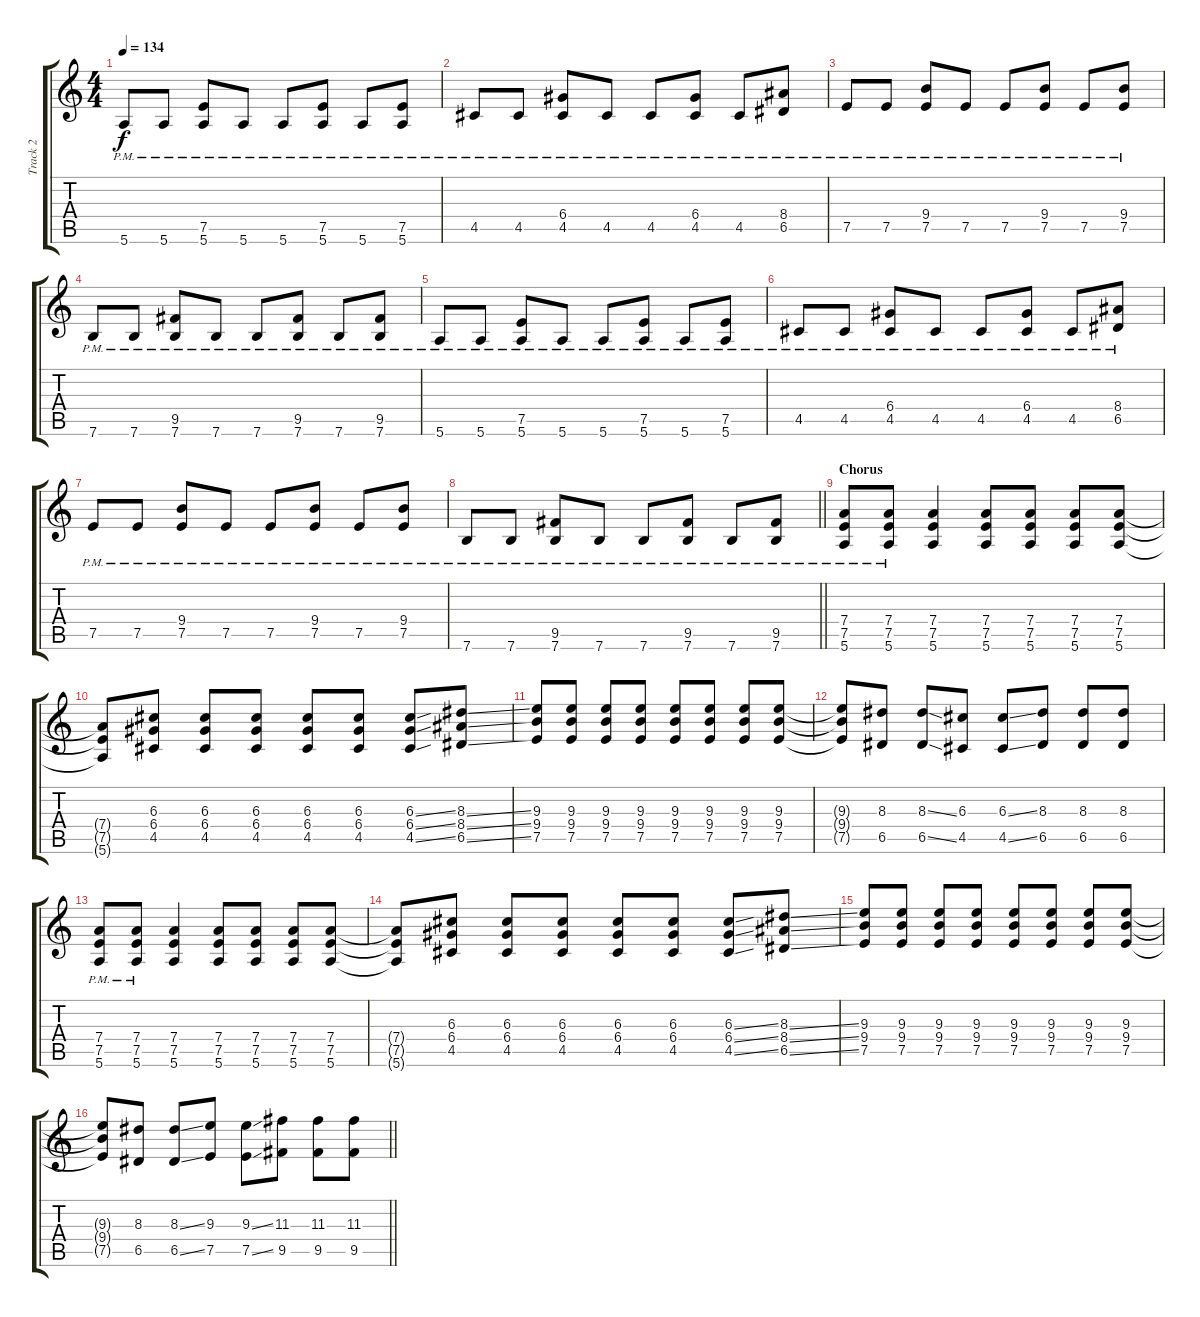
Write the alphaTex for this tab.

\track ("Track 2" "Track 2") {instrument distortionguitar}
\staff {score tabs}
\tuning (E4 B3 G3 D3 A2 E2) {hide}
\ts (4 4)
\tempo 134
\clef g2
\ks c
5.6{pm}.8{dy f} 5.6{pm}.8 (7.5{pm} 5.6{pm}).8 5.6{pm}.8 5.6{pm}.8 (7.5{pm} 5.6{pm}).8 5.6{pm}.8 (7.5{pm} 5.6{pm}).8 |
4.5{pm}.8 4.5{pm}.8 (6.4{pm} 4.5{pm}).8 4.5{pm}.8 4.5{pm}.8 (6.4{pm} 4.5{pm}).8 4.5{pm}.8 (8.4{pm} 6.5{pm}).8 |
7.5{pm}.8 7.5{pm}.8 (9.4{pm} 7.5{pm}).8 7.5{pm}.8 7.5{pm}.8 (9.4{pm} 7.5{pm}).8 7.5{pm}.8 (9.4{pm} 7.5{pm}).8 |
7.6{pm}.8 7.6{pm}.8 (9.5{pm} 7.6{pm}).8 7.6{pm}.8 7.6{pm}.8 (9.5{pm} 7.6{pm}).8 7.6{pm}.8 (9.5{pm} 7.6{pm}).8 |
5.6{pm}.8 5.6{pm}.8 (7.5{pm} 5.6{pm}).8 5.6{pm}.8 5.6{pm}.8 (7.5{pm} 5.6{pm}).8 5.6{pm}.8 (7.5{pm} 5.6{pm}).8 |
4.5{pm}.8 4.5{pm}.8 (6.4{pm} 4.5{pm}).8 4.5{pm}.8 4.5{pm}.8 (6.4{pm} 4.5{pm}).8 4.5{pm}.8 (8.4{pm} 6.5{pm}).8 |
7.5{pm}.8 7.5{pm}.8 (9.4{pm} 7.5{pm}).8 7.5{pm}.8 7.5{pm}.8 (9.4{pm} 7.5{pm}).8 7.5{pm}.8 (9.4{pm} 7.5{pm}).8 |
\barLineRight lightlight
7.6{pm}.8 7.6{pm}.8 (9.5{pm} 7.6{pm}).8 7.6{pm}.8 7.6{pm}.8 (9.5{pm} 7.6{pm}).8 7.6{pm}.8 (9.5{pm} 7.6{pm}).8 |
\section ("" "Chorus")
(7.4{pm} 7.5{pm} 5.6{pm}).8 (7.4{pm} 7.5{pm} 5.6{pm}).8 (7.4 7.5 5.6).4 (7.4 7.5 5.6).8 (7.4 7.5 5.6).8 (7.4 7.5 5.6).8 (7.4 7.5 5.6).8 |
(7.4{t} 7.5{t} 5.6{t}).8 (6.3 6.4 4.5).8 (6.3 6.4 4.5).8 (6.3 6.4 4.5).8 (6.3 6.4 4.5).8 (6.3 6.4 4.5).8 (6.3{ss} 6.4{ss} 4.5{ss}).8 (8.3{ss} 8.4{ss} 6.5{ss}).8 |
(9.3 9.4 7.5).8 (9.3 9.4 7.5).8 (9.3 9.4 7.5).8 (9.3 9.4 7.5).8 (9.3 9.4 7.5).8 (9.3 9.4 7.5).8 (9.3 9.4 7.5).8 (9.3 9.4 7.5).8 |
(9.3{t} 9.4{t} 7.5{t}).8 (8.3 6.5).8 (8.3{ss} 6.5{ss}).8 (6.3 4.5).8 (6.3{ss} 4.5{ss}).8 (8.3 6.5).8 (8.3 6.5).8 (8.3 6.5).8 |
(7.4{pm} 7.5{pm} 5.6{pm}).8 (7.4{pm} 7.5{pm} 5.6{pm}).8 (7.4 7.5 5.6).4 (7.4 7.5 5.6).8 (7.4 7.5 5.6).8 (7.4 7.5 5.6).8 (7.4 7.5 5.6).8 |
(7.4{t} 7.5{t} 5.6{t}).8 (6.3 6.4 4.5).8 (6.3 6.4 4.5).8 (6.3 6.4 4.5).8 (6.3 6.4 4.5).8 (6.3 6.4 4.5).8 (6.3{ss} 6.4{ss} 4.5{ss}).8 (8.3{ss} 8.4{ss} 6.5{ss}).8 |
(9.3 9.4 7.5).8 (9.3 9.4 7.5).8 (9.3 9.4 7.5).8 (9.3 9.4 7.5).8 (9.3 9.4 7.5).8 (9.3 9.4 7.5).8 (9.3 9.4 7.5).8 (9.3 9.4 7.5).8 |
\barLineRight lightlight
(9.3{t} 9.4{t} 7.5{t}).8 (8.3 6.5).8 (8.3{ss} 6.5{ss}).8 (9.3 7.5).8 (9.3{ss} 7.5{ss}).8 (11.3 9.5).8 (11.3 9.5).8 (11.3 9.5).8
